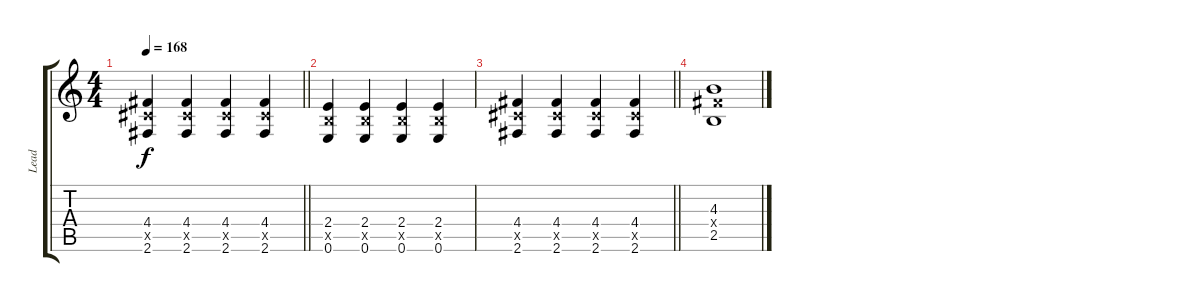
\track ("Lead" "Lead") {instrument overdrivenguitar}
\staff {score tabs}
\tuning (E4 B3 G3 D3 A2 E2) {hide}
\ts (4 4)
\tempo 168
\clef g2
\barLineRight lightlight
\ks c
(4.4 4.5{x} 2.6).4{dy f} (4.4 4.5{x} 2.6).4 (4.4 4.5{x} 2.6).4 (4.4 4.5{x} 2.6).4 |
(2.4 2.5{x} 0.6).4 (2.4 2.5{x} 0.6).4 (2.4 2.5{x} 0.6).4 (2.4 2.5{x} 0.6).4 |
\barLineRight lightlight
(4.4 4.5{x} 2.6).4 (4.4 4.5{x} 2.6).4 (4.4 4.5{x} 2.6).4 (4.4 4.5{x} 2.6).4 |
(4.3 4.4{x} 2.5).1
